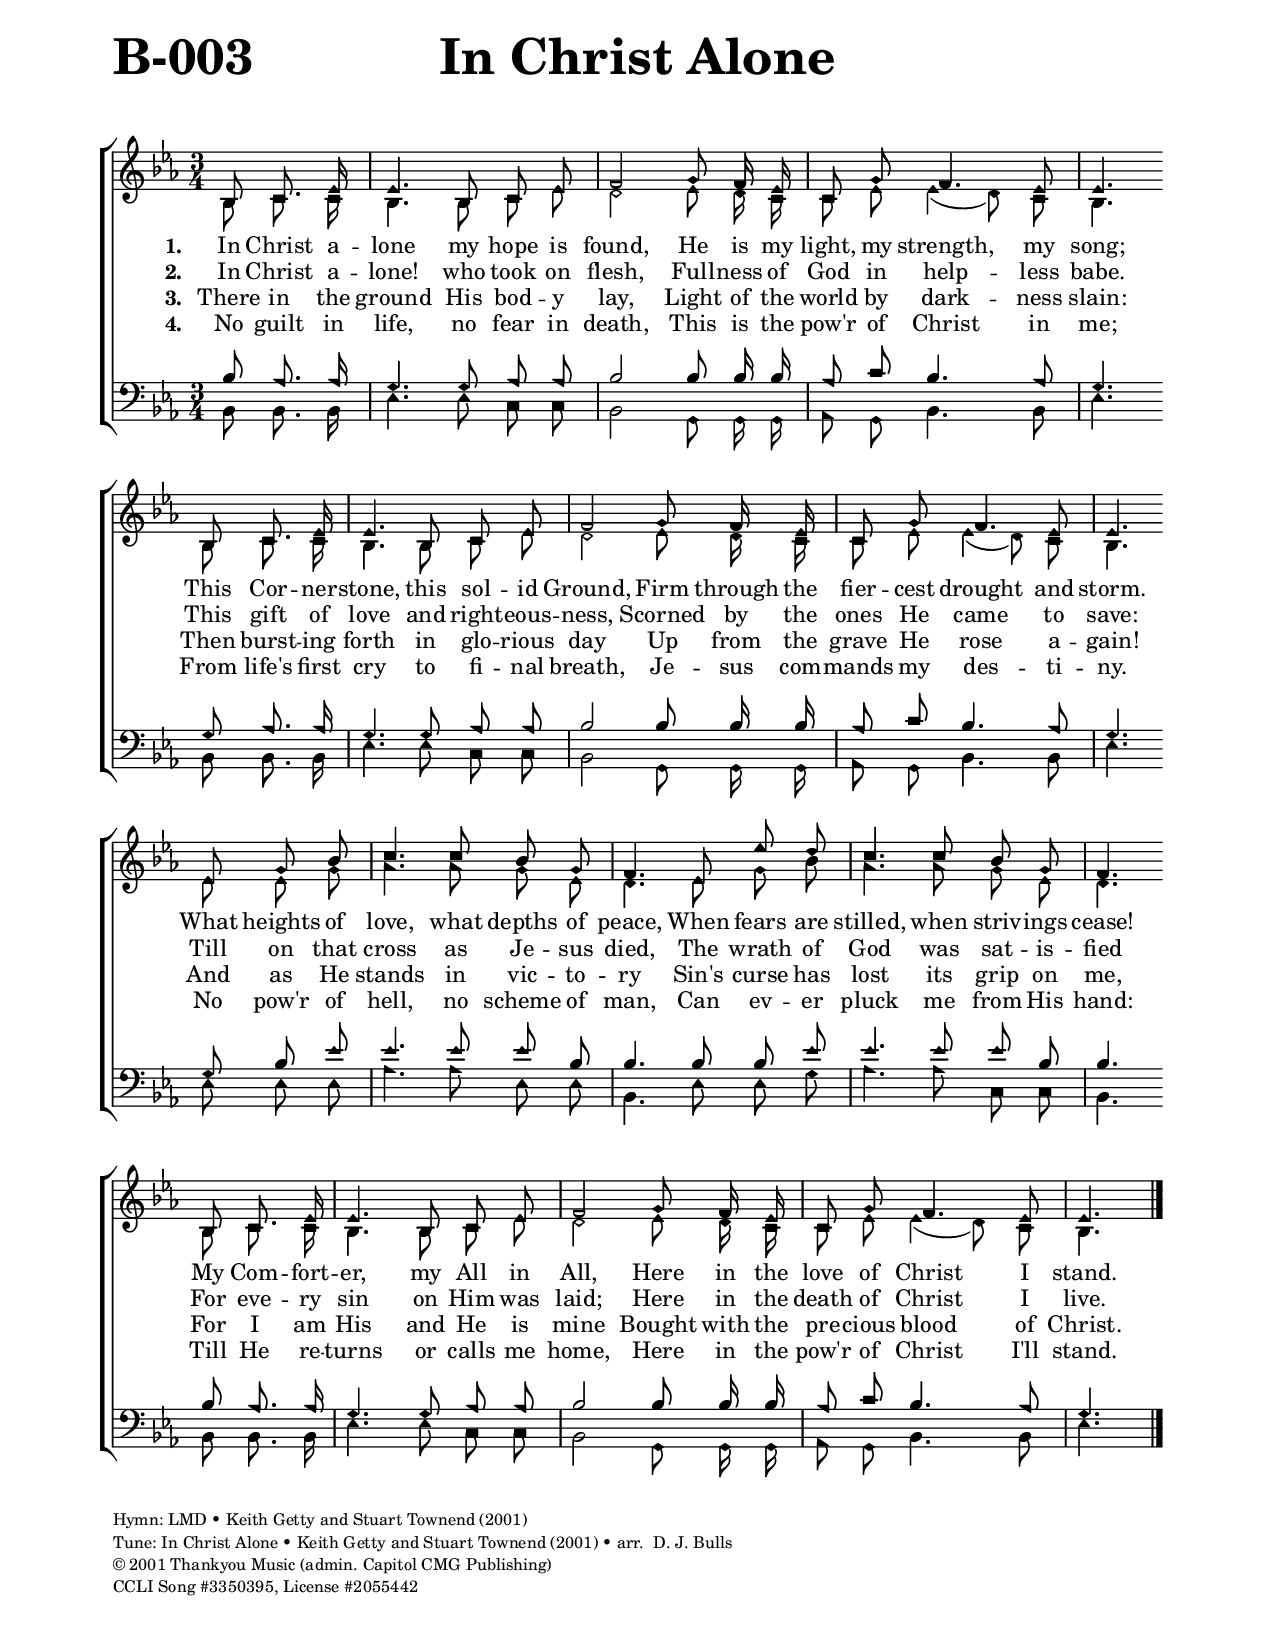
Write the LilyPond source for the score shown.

\version "2.18.2"

\version "2.18.2"

\include "../common.ly"

global = {
  \key ees \major
  \time 3/4
  \aikenHeads
}

\header {
  title = "In Christ Alone"
  tune = "In Christ Alone"
  meter = "LMD"
  composer = "Keith Getty and Stuart Townend (2001)"
  poet = "Keith Getty and Stuart Townend (2001)"
  songNumber = \in_christ_alone_number
  songNumber_lhs = \in_christ_alone_number_lhs
  songNumber_rhs = \in_christ_alone_number_rhs
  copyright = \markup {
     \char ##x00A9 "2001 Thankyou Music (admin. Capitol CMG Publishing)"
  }
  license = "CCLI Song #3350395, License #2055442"
  arranger = "D. J. Bulls"
  scripture = \markup {
    \override #'(line-width . 60)
    \center-column {
      \vspace #2
      \abs-fontsize #24
      \italic \wordwrap-string #"“For I am persuaded that neither death nor life,
         nor angels nor principalities nor powers, nor things present nor things
         to come, nor height nor depth, nor any other created thing, shall be able
         to separate us from the love of God which is in Christ Jesus our Lord.”
         Romans 8:38-39"
    }
  }
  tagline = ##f
}

%
% Rhythms for the sheet music with line break controls
%
sheetMusicBreaks = \relative c {
  \tag #'usePartials' { \partial 4. }
  s4. | \noBreak
  s2. | \noBreak
  s2. | \noBreak
  s2. | \noBreak
  s4. \bar "" \break
  
  s4. | \noBreak
  s2. | \noBreak
  s2. | \noBreak
  s2. | \noBreak
  s4. \bar "" \break
  
  s4. | \noBreak
  s2. | \noBreak
  s2. | \noBreak
  s2. | \noBreak
  s4. \bar "" \break
  
  s4. | \noBreak
  s2. | \noBreak
  s2. | \noBreak
  s2. | \noBreak
  s4. \bar "|."
}

slideMusicBreaks = \relative c {
  \tag #'usePartials' { \partial 4. }

  \setSystemOffset \defaultTopSystemOffset
  s4. | \noBreak
  s2. | \noBreak
  s2  \bar "" \break

  \setSystemOffset \defaultBottomSystemOffset
  s4  | \noBreak
  s2. | \noBreak
  s4. \bar "" \break
  
  \setSystemOffset \defaultTopSystemOffset
  s4. | \noBreak
  s2. | \noBreak
  s2  \bar "" \break

  \setSystemOffset \defaultBottomSystemOffset
  s4  | \noBreak
  s2. | \noBreak
  s4. \bar "" \break
  
  \setSystemOffset \defaultTopSystemOffset
  s4. | \noBreak
  s2. | \noBreak
  s4. \bar "" \break
  
  \setSystemOffset \defaultBottomSystemOffset
  s4. | \noBreak
  s2. | \noBreak
  s4. \bar "" \break
  
  \setSystemOffset \defaultTopSystemOffset
  s4. | \noBreak
  s2. | \noBreak
  s2  \bar "" \break
  
  \setSystemOffset \defaultBottomSystemOffset
  s4  | \noBreak
  s2. | \noBreak
  s4. \bar "|." \break
}
  
%
% Notes for the Soprano part during the verses.
% No break guidance is included.
%
sopranoVerse = \relative c' {
  \tag #'usePartials' { \partial 4. }
  \autoBeamOff
  bes8 c8. ees16 |
  ees4. bes8 c8 ees8 |
  f2 g8 f16 ees16 |
  c8 g'8 f4. ees8 |
  ees4.
  
  bes8 c8. ees16 |
  ees4. bes8 c8 ees8 |
  f2 g8 f16 ees16 |
  c8 g'8 f4. ees8 |
  ees4.
  
  ees8 g8 bes8 |
  c4. c8 bes8 g8 |
  f4. ees8 ees'8 d8 |
  c4. c8 bes8 g8 |
  f4.
  
  bes,8 c8. ees16 |
  ees4. bes8 c8 ees8 |
  f2 g8 f16 ees16 |
  c8 g'8 f4. ees8 |
  ees4. \bar "|."
}

altoVerse = \relative c' {
  \tag #'usePartials' { \partial 4. }
  \autoBeamOff
  bes8 c8. c16 |
  bes4. bes8 c8 ees8 |
  d2 ees8 d16 c16 |
  c8 ees8 ees4( d8) c8 |
  bes4.
  
  bes8 c8. c16 |
  bes4. bes8 c8 ees8 |
  d2 ees8 d16 c16 |
  c8 ees8 ees4( d8) c8 |
  bes4.

  ees8 ees8 g8 |
  aes4. aes8 g8 ees8 |
  d4. ees8 g8 bes8 |
  aes4. aes8 g8 ees8 |
  d4.

  bes8 c8. c16 |
  bes4. bes8 c8 ees8 |
  d2 ees8 d16 c16 |
  c8 ees8 ees4( d8) c8 |
  bes4. \bar "|."
}

tenorVerse = \relative c' {
  \tag #'usePartials' { \partial 4. }
  \autoBeamOff
  bes8 aes8. aes16 |
  g4. g8 aes8 aes8 |
  bes2 bes8 bes16 bes16 |
  aes8 c8 bes4. aes8 |
  g4.
  
  g8 aes8. aes16 |
  g4. g8 aes8 aes8 |
  bes2 bes8 bes16 bes16 |
  aes8 c8 bes4. aes8 |
  g4.

  g8 bes8 ees8 |
  ees4. ees8 ees8 bes8 |
  bes4. bes8 bes8 ees8 |
  ees4. ees8 ees8 bes8 |
  bes4.

  bes8 aes8. aes16 |
  g4. g8 aes8 aes8 |
  bes2 bes8 bes16 bes16 |
  aes8 c8 bes4. aes8 |
  g4. \bar "|."
}

bassVerse = \relative c {
  \tag #'usePartials' { \partial 4. }
  \autoBeamOff
  bes8 bes8. bes16 |
  ees4. ees8 c8 c8 |
  bes2 g8 g16 g16 |
  aes8 g8 bes4. bes8 |
  ees4.
  
  bes8 bes8. bes16 |
  ees4. ees8 c8 c8 |
  bes2 g8 g16 g16 |
  aes8 g8 bes4. bes8 |
  ees4.
  
  ees8 ees8 ees8 |
  aes4. aes8 ees8 ees8 |
  bes4. ees8 ees8 g8 |
  aes4. aes8 c,8 c8 |
  bes4.
  
  bes8 bes8. bes16 |
  ees4. ees8 c8 c8 |
  bes2 g8 g16 g16 |
  aes8 g8 bes4. bes8 |
  ees4. \bar "|."
}

verseOne = \lyricmode {
  \set stanza = "1. "
   In Christ a -- lone my hope is found,  
   He is my light, my strength, my song;  
   This Cor -- ner -- stone, this sol -- id Ground,  
   Firm through the fier -- cest drought and storm.  
   What heights of love, what depths of peace,    
   When fears are stilled, when striv -- ings cease!  
   My Com -- fort -- er, my All in All,  
   Here in the love of Christ I stand.
}

verseTwo = \lyricmode {
  \set stanza = "2. "
   In Christ a -- lone! who took on flesh,  
   Full -- ness of God in help -- less babe.  
   This gift of love and right -- eous -- ness,  
   Scorned by the ones He came to save:  
   Till on that cross as Je -- sus died,  
   The wrath of God was sat -- is -- fied  
   For eve -- ry sin on Him was laid;  
   Here in the death of Christ I live.
}

verseThree = \lyricmode {
  \set stanza = "3. "
   There in the ground His bod -- y lay,  
   Light of the world by dark -- ness slain:  
   Then burst -- ing forth in glo -- rious day  
   Up from the grave He rose a -- gain!  
   And as He stands in vic -- to -- ry  
   Sin's curse has lost its grip on me,  
   For I am His and He is mine  
   Bought with the pre -- cious blood of Christ.
}

verseFour = \lyricmode {
  \set stanza = "4. "
   No guilt in life, no fear in death,  
   This is the pow'r of Christ in me;  
   From life's first cry to fi -- nal breath,  
   Je -- sus com -- mands my des -- ti -- ny.  
   No pow'r of hell, no scheme of man,  
   Can ev -- er pluck me from His hand:  
   Till He re -- turns or calls me home,  
   Here in the pow'r of Christ I'll stand.
}


%
% Adjust the staff size to adjust the basic font size of the words and music.
%
#(set-global-staff-size 18)

% Standard full page format.
\book {
  \paper {
    #(set-paper-size "letter")
    
    %
    % Turn on to see spacing details while you tweek the layout
    %
    % annotate-spacing = ##t
    
    %
    % Various variables that can be used to tweak vertical spacing
    %
    system-system-spacing #'basic-distance = #12
    system-system-spacing #'minimum-distance = #8
    score-markup-spacing #'basic-distance = #0
    markup-system-spacing #'basic-distance = #0
    
    indent = 0
    left-margin = 0.75\in
    right-margin = 0.75\in
    top-margin = 0.3\in
    bottom-margin = 0.25\in
    print-page-number = ##f
    oddFooterMarkup = \markup {
      \fontsize #-2
      \on-the-fly \last-page {
        \column {
          \line {
            "Hymn:"
            \fromproperty #'header:meter
            \char ##x2022
            \fromproperty #'header:poet
          }
          \line {
            "Tune:"
            \fromproperty #'header:tune
            \char ##x2022
            \fromproperty #'header:composer
            \char ##x2022 "arr. "
            \fromproperty #'header:arranger
          }
          \line {
            \fromproperty #'header:copyright
          }
          \line {
            \fromproperty #'header:license
          }
%          \vspace #0.25
%          \line {
%            "Engraved using Lilypond (www.lilypond.org) for www.acapellaworship.org.  PDF "
%          }
%          \line {
%            "This hymn may be freely copied and distributed and we encourage its use in congregational acapella singing in worship everywhere."
%          }
        }
      }
    }
    bookTitleMarkup = \markup {
      \override #'(baseline-skip . 3.5)
      \column {
        \fill-line { \fromproperty #'header:dedication }
        \override #'(baseline-skip . 3.5)
        \column {
          \abs-fontsize #24
          \bold
          \fill-line {
            \fromproperty #'header:songNumber_lhs
            \fromproperty #'header:title
            \fromproperty #'header:songNumber_rhs
          }
          \vspace #2
        }
      }
    }
  }

  \score {
    % Verses Section
    \context ChoirStaff <<
      %\override Score.BarNumber.break-visibility = ##(#t #t #t)
      %\set Score.barNumberVisibility = #all-bar-numbers-visible
      \context Staff = upper <<
        \context Voice = sopranos {
          \voiceOne {
            \global
            \keepWithTag #'usePartials' \sopranoVerse
          }
        }
        \context Voice = altos {
          \voiceTwo {
            \global
            \keepWithTag #'usePartials' \altoVerse
          }
        }
%
% Include the following if we want to break on phrases
%
        \context NullVoice = sheetMusicBreaks {
          \global
          \sheetMusicBreaks
        }
        \new Lyrics \lyricsto "sopranos" {
          \once \override LyricText.self-alignment-X = #CENTER
          \verseOne
        }
        \new Lyrics \lyricsto "sopranos" {
          \once \override LyricText.self-alignment-X = #CENTER
          \verseTwo
        }
        \new Lyrics \lyricsto "sopranos" {
          \once \override LyricText.self-alignment-X = #CENTER
          \verseThree
        }
        \new Lyrics \lyricsto "sopranos" {
          \once \override LyricText.self-alignment-X = #CENTER
          \verseFour
        }
      >>
      \context Staff = lower <<
        \clef bass
        \context Voice = tenors {
          \voiceOne {
            \global
            \keepWithTag #'usePartials' \tenorVerse
          }
        }
        \context Voice = basses {
          \voiceTwo {
            \global
            \keepWithTag #'usePartials' \bassVerse
          }
        }
      >>
    >>
      
    \layout {
      ragged-last = ##f
    }
  }
  %
  % Extra additional score containing all the music so we can have a single MIDI file
  %
  \score {
    \context ChoirStaff <<
      \context Staff = upper <<
        \context Voice = sopranos {
          \voiceOne {
            \global
            \keepWithTag #'usePartials' \sopranoVerse
          }
        }
        \context Voice = altos {
          \voiceTwo {
            \global
            \keepWithTag #'usePartials' \altoVerse
          }
        }
      >>
      \context Staff = lower <<
        \clef bass
        \context Voice = tenors {
          \voiceOne {
            \global
            \keepWithTag #'usePartials' \tenorVerse
          }
        }
        \context Voice = basses {
          \voiceTwo {
            \global
            \keepWithTag #'usePartials' \bassVerse
          }
        }
      >>
    >>
    \midi {
      \context {
        \Staff
        \remove "Staff_performer"
      }
      \context {
        \Voice
          \consists "Staff_performer"
      }
      \tempo 4 = 80
    }
  }
}